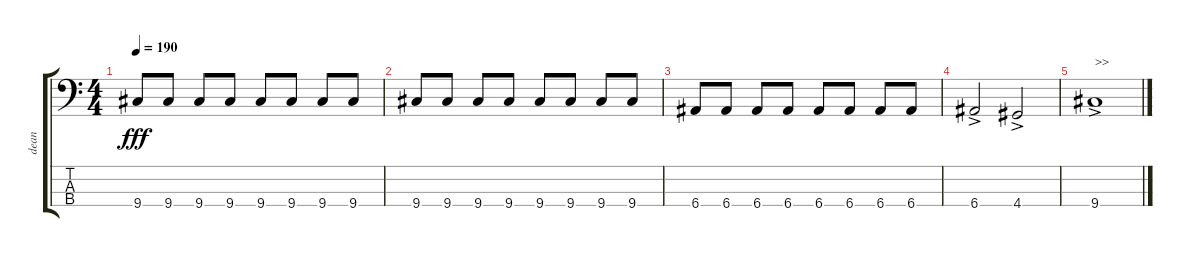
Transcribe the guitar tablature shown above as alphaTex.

\track ("dean" "dean") {instrument electricbassfinger}
\staff {score tabs}
\tuning (G2 D2 A1 E1) {hide}
\ts (4 4)
\tempo 190
\clef f4
\ks c
9.4.8{dy fff} 9.4.8 9.4.8 9.4.8 9.4.8 9.4.8 9.4.8 9.4.8 |
9.4.8 9.4.8 9.4.8 9.4.8 9.4.8 9.4.8 9.4.8 9.4.8 |
6.4.8 6.4.8 6.4.8 6.4.8 6.4.8 6.4.8 6.4.8 6.4.8 |
6.4{ac}.2 4.4{ac}.2 |
9.4{ac}.1{txt ">>"}
